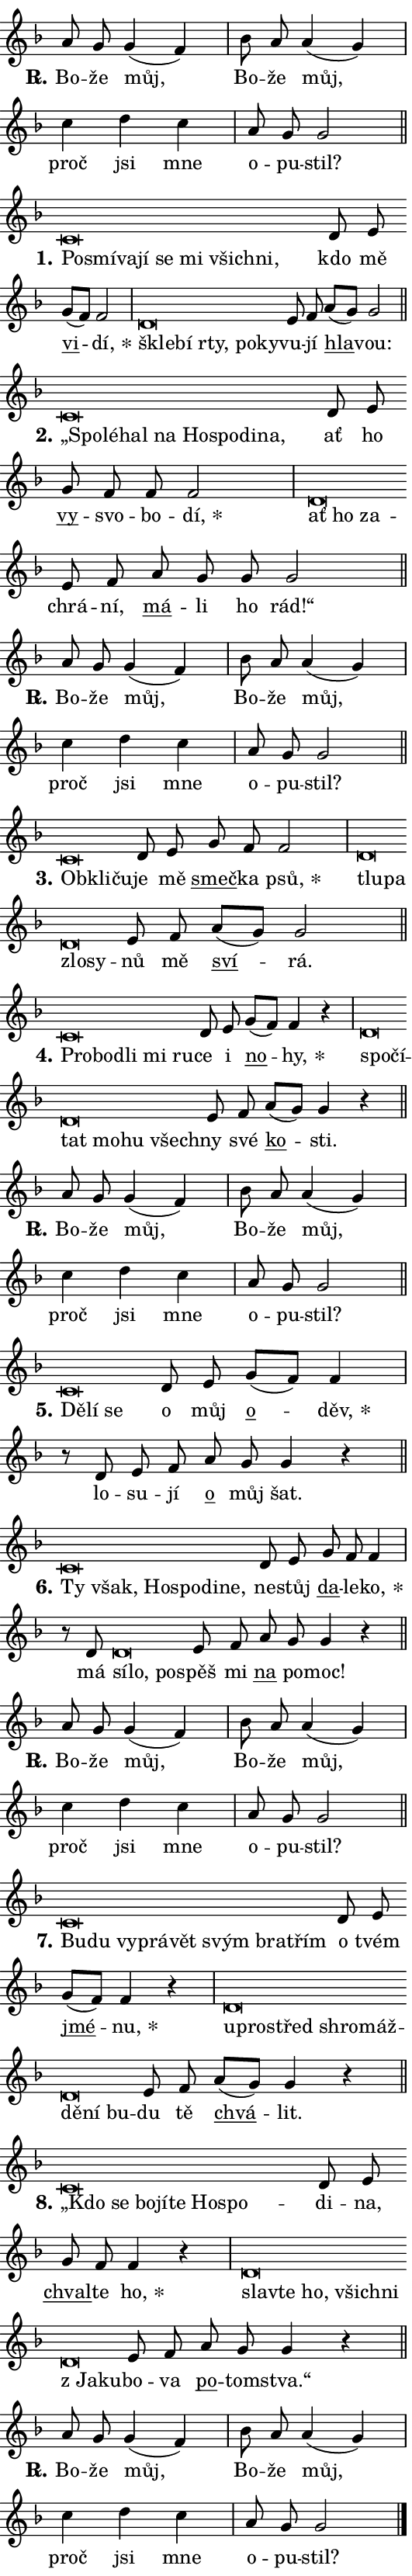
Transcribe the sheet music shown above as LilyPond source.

\version "2.24.0"
\header { tagline = "" }
\paper {
  indent = 0\cm
  top-margin = 0\cm
  right-margin = 0.13\cm % to fit lyric hyphens
  bottom-margin = 0\cm
  left-margin = 0\cm
  paper-width = 9\cm
  page-breaking = #ly:one-page-breaking
  system-system-spacing.basic-distance = #11
  score-system-spacing.basic-distance = #11
  ragged-last = ##f
}


%% Author: Thomas Morley
%% https://lists.gnu.org/archive/html/lilypond-user/2020-05/msg00002.html
#(define (line-position grob)
"Returns position of @var[grob} in current system:
   @code{'start}, if at first time-step
   @code{'end}, if at last time-step
   @code{'middle} otherwise
"
  (let* ((col (ly:item-get-column grob))
         (ln (ly:grob-object col 'left-neighbor))
         (rn (ly:grob-object col 'right-neighbor))
         (col-to-check-left (if (ly:grob? ln) ln col))
         (col-to-check-right (if (ly:grob? rn) rn col))
         (break-dir-left
           (and
             (ly:grob-property col-to-check-left 'non-musical #f)
             (ly:item-break-dir col-to-check-left)))
         (break-dir-right
           (and
             (ly:grob-property col-to-check-right 'non-musical #f)
             (ly:item-break-dir col-to-check-right))))
        (cond ((eqv? 1 break-dir-left) 'start)
              ((eqv? -1 break-dir-right) 'end)
              (else 'middle))))

#(define (tranparent-at-line-position vctor)
  (lambda (grob)
  "Relying on @code{line-position} select the relevant enry from @var{vctor}.
Used to determine transparency,"
    (case (line-position grob)
      ((end) (not (vector-ref vctor 0)))
      ((middle) (not (vector-ref vctor 1)))
      ((start) (not (vector-ref vctor 2))))))

noteHeadBreakVisibility =
#(define-music-function (break-visibility)(vector?)
"Makes @code{NoteHead}s transparent relying on @var{break-visibility}"
#{
  \override NoteHead.transparent =
    #(tranparent-at-line-position break-visibility)
#})

#(define delete-ledgers-for-transparent-note-heads
  (lambda (grob)
    "Reads whether a @code{NoteHead} is transparent.
If so this @code{NoteHead} is removed from @code{'note-heads} from
@var{grob}, which is supposed to be @code{LedgerLineSpanner}.
As a result ledgers are not printed for this @code{NoteHead}"
    (let* ((nhds-array (ly:grob-object grob 'note-heads))
           (nhds-list
             (if (ly:grob-array? nhds-array)
                 (ly:grob-array->list nhds-array)
                 '()))
           ;; Relies on the transparent-property being done before
           ;; Staff.LedgerLineSpanner.after-line-breaking is executed.
           ;; This is fragile ...
           (to-keep
             (remove
               (lambda (nhd)
                 (ly:grob-property nhd 'transparent #f))
               nhds-list)))
      ;; TODO find a better method to iterate over grob-arrays, similiar
      ;; to filter/remove etc for lists
      ;; For now rebuilt from scratch
      (set! (ly:grob-object grob 'note-heads)  '())
      (for-each
        (lambda (nhd)
          (ly:pointer-group-interface::add-grob grob 'note-heads nhd))
        to-keep))))

squashNotes = {
  \override NoteHead.X-extent = #'(-0.2 . 0.2)
  \override NoteHead.Y-extent = #'(-0.75 . 0)
  \override NoteHead.stencil =
    #(lambda (grob)
       (let ((pos (ly:grob-property grob 'staff-position)))
         (begin
           (if (< pos -7) (display "ERROR: Lower brevis then expected\n") (display ""))
           (if (<= pos -6) ly:text-interface::print ly:note-head::print))))
}
unSquashNotes = {
  \revert NoteHead.X-extent
  \revert NoteHead.Y-extent
  \revert NoteHead.stencil
}

hideNotes = \noteHeadBreakVisibility #begin-of-line-visible
unHideNotes = \noteHeadBreakVisibility #all-visible

% work-around for resetting accidentals
% https://lilypond.org/doc/v2.23/Documentation/notation/displaying-rhythms#unmetered-music
cadenzaMeasure = {
  \cadenzaOff
  \partial 1024 s1024
  \cadenzaOn
}

#(define-markup-command (accent layout props text) (markup?)
  "Underline accented syllable"
  (interpret-markup layout props
    #{\markup \override #'(offset . 4.3) \underline { #text }#}))

responsum = \markup \concat {
  "R" \hspace #-1.05 \path #0.1 #'((moveto 0 0.07) (lineto 0.9 0.8)) \hspace #0.05 "."
}

spaceSize = #0.6828661417322834 % exact space size for TeX Gyre Schola

\layout {
  \context {
    \Staff
    \remove "Time_signature_engraver"
    \override LedgerLineSpanner.after-line-breaking = #delete-ledgers-for-transparent-note-heads
  }
  \context {
    \Lyrics {
      \override LyricSpace.minimum-distance = \spaceSize
      \override LyricText.font-name = #"TeX Gyre Schola"
      \override LyricText.font-size = 1
      \override StanzaNumber.font-name = #"TeX Gyre Schola Bold"
      \override StanzaNumber.font-size = 1
    }
  }
  \context {
    \Score 
    \override NoteHead.text =
      #(lambda (grob) 
        (let ((pos (ly:grob-property grob 'staff-position)))
          #{\markup {
            \combine
              \halign #-0.55 \raise #(if (= pos -6) 0 0.5) \override #'(thickness . 2) \draw-line #'(3.2 . 0)
              \musicglyph "noteheads.sM1"
          }#}))
  }
}

% magnetic-lyrics.ily
%
%   written by
%     Jean Abou Samra <jean@abou-samra.fr>
%     Werner Lemberg <wl@gnu.org>
%
%   adapted by
%     Jiri Hon <jiri.hon@gmail.com>
%
% Version 2022-Apr-15

% https://www.mail-archive.com/lilypond-user@gnu.org/msg149350.html

#(define (Left_hyphen_pointer_engraver context)
   "Collect syllable-hyphen-syllable occurrences in lyrics and store
them in properties.  This engraver only looks to the left.  For
example, if the lyrics input is @code{foo -- bar}, it does the
following.

@itemize @bullet
@item
Set the @code{text} property of the @code{LyricHyphen} grob between
@q{foo} and @q{bar} to @code{foo}.

@item
Set the @code{left-hyphen} property of the @code{LyricText} grob with
text @q{foo} to the @code{LyricHyphen} grob between @q{foo} and
@q{bar}.
@end itemize

Use this auxiliary engraver in combination with the
@code{lyric-@/text::@/apply-@/magnetic-@/offset!} hook."
   (let ((hyphen #f)
         (text #f))
     (make-engraver
      (acknowledgers
       ((lyric-syllable-interface engraver grob source-engraver)
        (set! text grob)))
      (end-acknowledgers
       ((lyric-hyphen-interface engraver grob source-engraver)
        ;(when (not (grob::has-interface grob 'lyric-space-interface))
          (set! hyphen grob)));)
      ((stop-translation-timestep engraver)
       (when (and text hyphen)
         (ly:grob-set-object! text 'left-hyphen hyphen))
       (set! text #f)
       (set! hyphen #f)))))

#(define (lyric-text::apply-magnetic-offset! grob)
   "If the space between two syllables is less than the value in
property @code{LyricText@/.details@/.squash-threshold}, move the right
syllable to the left so that it gets concatenated with the left
syllable.

Use this function as a hook for
@code{LyricText@/.after-@/line-@/breaking} if the
@code{Left_@/hyphen_@/pointer_@/engraver} is active."
   (let ((hyphen (ly:grob-object grob 'left-hyphen #f)))
     (when hyphen
       (let ((left-text (ly:spanner-bound hyphen LEFT)))
         (when (grob::has-interface left-text 'lyric-syllable-interface)
           (let* ((common (ly:grob-common-refpoint grob left-text X))
                  (this-x-ext (ly:grob-extent grob common X))
                  (left-x-ext
                   (begin
                     ;; Trigger magnetism for left-text.
                     (ly:grob-property left-text 'after-line-breaking)
                     (ly:grob-extent left-text common X)))
                  ;; `delta` is the gap width between two syllables.
                  (delta (- (interval-start this-x-ext)
                            (interval-end left-x-ext)))
                  (details (ly:grob-property grob 'details))
                  (threshold (assoc-get 'squash-threshold details 0.2)))
             (when (< delta threshold)
               (let* (;; We have to manipulate the input text so that
                      ;; ligatures crossing syllable boundaries are not
                      ;; disabled.  For languages based on the Latin
                      ;; script this is essentially a beautification.
                      ;; However, for non-Western scripts it can be a
                      ;; necessity.
                      (lt (ly:grob-property left-text 'text))
                      (rt (ly:grob-property grob 'text))
                      (is-space (grob::has-interface hyphen 'lyric-space-interface))
                      (space (if is-space " " ""))
                      (extra-delta (if is-space spaceSize 0))
                      ;; Append new syllable.
                      (ltrt-space (if (and (string? lt) (string? rt))
                                (string-append lt space rt)
                                (make-concat-markup (list lt space rt))))
                      ;; Right-align `ltrt` to the right side.
                      (ltrt-space-markup (grob-interpret-markup
                               grob
                               (make-translate-markup
                                (cons (interval-length this-x-ext) 0)
                                (make-right-align-markup ltrt-space)))))
                 (begin
                   ;; Don't print `left-text`.
                   (ly:grob-set-property! left-text 'stencil #f)
                   ;; Set text and stencil (which holds all collected
                   ;; syllables so far) and shift it to the left.
                   (ly:grob-set-property! grob 'text ltrt-space)
                   (ly:grob-set-property! grob 'stencil ltrt-space-markup)
                   (ly:grob-translate-axis! grob (- (- delta extra-delta)) X))))))))))


#(define (lyric-hyphen::displace-bounds-first grob)
   ;; Make very sure this callback isn't triggered too early.
   (let ((left (ly:spanner-bound grob LEFT))
         (right (ly:spanner-bound grob RIGHT)))
     (ly:grob-property left 'after-line-breaking)
     (ly:grob-property right 'after-line-breaking)
     (ly:lyric-hyphen::print grob)))

squashThreshold = #0.4

\layout {
  \context {
    \Lyrics
    \consists #Left_hyphen_pointer_engraver
    \override LyricText.after-line-breaking =
      #lyric-text::apply-magnetic-offset!
    \override LyricHyphen.stencil = #lyric-hyphen::displace-bounds-first
    \override LyricText.details.squash-threshold = \squashThreshold
    \override LyricHyphen.minimum-distance = 0
    \override LyricHyphen.minimum-length = \squashThreshold
  }
}

squashText = \override LyricText.details.squash-threshold = 9999
unSquashText = \override LyricText.details.squash-threshold = \squashThreshold

leftText = \override LyricText.self-alignment-X = #LEFT
unLeftText = \revert LyricText.self-alignment-X

starOffset = #(lambda (grob) 
                (let ((x_offset (ly:self-alignment-interface::aligned-on-x-parent grob)))
                  (if (= x_offset 0) 0 (+ x_offset 1.2))))

star = #(define-music-function (syllable)(string?)
"Append star separator at the end of a syllable"
#{
  \once \override LyricText.X-offset = #starOffset
  \lyricmode { \markup {
    #syllable
    \override #'((font-name . "TeX Gyre Schola Bold")) \hspace #0.2 \lower #0.65 \larger "*"
  } }
#})

starAccent = #(define-music-function (syllable)(string?)
"Append star separator at the end of a syllable and make accent"
#{
  \once \override LyricText.X-offset = #starOffset
  \lyricmode { \markup {
    \accent #syllable
    \override #'((font-name . "TeX Gyre Schola Bold")) \hspace #0.2 \lower #0.65 \larger "*"
  } }
#})

breath = #(define-music-function (syllable)(string?)
"Append breathing indicator at the end of a syllable"
#{
  \lyricmode { \markup { #syllable "+" } }
#})

optionalBreath = #(define-music-function (syllable)(string?)
"Append optional breathing indicator at the end of a syllable"
#{
  \lyricmode { \markup { #syllable "(+)" } }
#})


\score {
    <<
        \new Voice = "melody" { \cadenzaOn \key f \major \relative { a'8 g g4( f) \cadenzaMeasure \bar "|" bes8 a a4( g) \cadenzaMeasure \bar "|" c d c \cadenzaMeasure \bar "|" a8 g g2 \cadenzaMeasure \bar "||" \break } }
        \new Lyrics \lyricsto "melody" { \lyricmode { \set stanza = \responsum
Bo -- že můj, Bo -- že můj, proč jsi mne o -- pu -- stil? } }
    >>
    \layout {}
}

\score {
    <<
        \new Voice = "melody" { \cadenzaOn \key f \major \relative { \squashNotes c'\breve*1/16 \hideNotes \breve*1/16 \bar "" \breve*1/16 \bar "" \breve*1/16 \bar "" \breve*1/16 \bar "" \breve*1/16 \bar "" \breve*1/16 \breve*1/16 \bar "" \unHideNotes \unSquashNotes d8 e \bar "" g[( f)] f2 \cadenzaMeasure \bar "|" \squashNotes d\breve*1/16 \hideNotes \breve*1/16 \bar "" \breve*1/16 \bar "" \breve*1/16 \breve*1/16 \bar "" \unHideNotes \unSquashNotes e8 f \bar "" a[( g)] g2 \cadenzaMeasure \bar "||" \break } }
        \new Lyrics \lyricsto "melody" { \lyricmode { \set stanza = "1."
\leftText Po -- \squashText smí -- va -- jí se mi všich -- ni, \unLeftText \unSquashText kdo mě \markup \accent vi -- \star dí, \leftText škle -- \squashText bí rty, po -- ky -- \unLeftText \unSquashText vu -- jí \markup \accent hla -- vou: } }
    >>
    \layout {}
}

\score {
    <<
        \new Voice = "melody" { \cadenzaOn \key f \major \relative { \squashNotes c'\breve*1/16 \hideNotes \breve*1/16 \bar "" \breve*1/16 \bar "" \breve*1/16 \bar "" \breve*1/16 \bar "" \breve*1/16 \bar "" \breve*1/16 \breve*1/16 \bar "" \unHideNotes \unSquashNotes d8 e \bar "" g f f f2 \cadenzaMeasure \bar "|" \squashNotes d\breve*1/16 \hideNotes \breve*1/16 \breve*1/16 \bar "" \unHideNotes \unSquashNotes e8 f \bar "" a g g g2 \cadenzaMeasure \bar "||" \break } }
        \new Lyrics \lyricsto "melody" { \lyricmode { \set stanza = "2."
\leftText „Spo -- \squashText lé -- hal na Ho -- spo -- di -- na, \unLeftText \unSquashText ať ho \markup \accent vy -- svo -- bo -- \star dí, \leftText ať \squashText ho za -- \unLeftText \unSquashText chrá -- ní, \markup \accent má -- li ho rád!“ } }
    >>
    \layout {}
}

\score {
    <<
        \new Voice = "melody" { \cadenzaOn \key f \major \relative { a'8 g g4( f) \cadenzaMeasure \bar "|" bes8 a a4( g) \cadenzaMeasure \bar "|" c d c \cadenzaMeasure \bar "|" a8 g g2 \cadenzaMeasure \bar "||" \break } }
        \new Lyrics \lyricsto "melody" { \lyricmode { \set stanza = \responsum
Bo -- že můj, Bo -- že můj, proč jsi mne o -- pu -- stil? } }
    >>
    \layout {}
}

\score {
    <<
        \new Voice = "melody" { \cadenzaOn \key f \major \relative { \squashNotes c'\breve*1/16 \hideNotes \breve*1/16 \breve*1/16 \bar "" \unHideNotes \unSquashNotes d8 e \bar "" g f f2 \cadenzaMeasure \bar "|" \squashNotes d\breve*1/16 \hideNotes \breve*1/16 \bar "" \breve*1/16 \breve*1/16 \bar "" \unHideNotes \unSquashNotes e8 f \bar "" a[( g)] g2 \cadenzaMeasure \bar "||" \break } }
        \new Lyrics \lyricsto "melody" { \lyricmode { \set stanza = "3."
\leftText Ob -- \squashText kli -- ču -- \unLeftText \unSquashText je mě \markup \accent smeč -- ka \star psů, \leftText tlu -- \squashText pa zlo -- sy -- \unLeftText \unSquashText nů mě \markup \accent sví -- rá. } }
    >>
    \layout {}
}

\score {
    <<
        \new Voice = "melody" { \cadenzaOn \key f \major \relative { \squashNotes c'\breve*1/16 \hideNotes \breve*1/16 \bar "" \breve*1/16 \bar "" \breve*1/16 \breve*1/16 \bar "" \unHideNotes \unSquashNotes d8 e \bar "" g[( f)] f4 r \cadenzaMeasure \bar "|" \squashNotes d\breve*1/16 \hideNotes \breve*1/16 \bar "" \breve*1/16 \bar "" \breve*1/16 \bar "" \breve*1/16 \breve*1/16 \bar "" \unHideNotes \unSquashNotes e8 f \bar "" a[( g)] g4 r \cadenzaMeasure \bar "||" \break } }
        \new Lyrics \lyricsto "melody" { \lyricmode { \set stanza = "4."
\leftText Pro -- \squashText bo -- dli mi ru -- \unLeftText \unSquashText ce i \markup \accent no -- \star hy, \leftText spo -- \squashText čí -- tat mo -- hu všech -- \unLeftText \unSquashText ny své \markup \accent ko -- sti. } }
    >>
    \layout {}
}

\score {
    <<
        \new Voice = "melody" { \cadenzaOn \key f \major \relative { a'8 g g4( f) \cadenzaMeasure \bar "|" bes8 a a4( g) \cadenzaMeasure \bar "|" c d c \cadenzaMeasure \bar "|" a8 g g2 \cadenzaMeasure \bar "||" \break } }
        \new Lyrics \lyricsto "melody" { \lyricmode { \set stanza = \responsum
Bo -- že můj, Bo -- že můj, proč jsi mne o -- pu -- stil? } }
    >>
    \layout {}
}

\score {
    <<
        \new Voice = "melody" { \cadenzaOn \key f \major \relative { \squashNotes c'\breve*1/16 \hideNotes \breve*1/16 \breve*1/16 \bar "" \unHideNotes \unSquashNotes d8 e \bar "" g[( f)] f4 \cadenzaMeasure \bar "|" r8 d e f \bar "" a g g4 r \cadenzaMeasure \bar "||" \break } }
        \new Lyrics \lyricsto "melody" { \lyricmode { \set stanza = "5."
\leftText Dě -- \squashText lí se \unLeftText \unSquashText o můj \markup \accent o -- \star děv, lo -- su -- jí \markup \accent o můj šat. } }
    >>
    \layout {}
}

\score {
    <<
        \new Voice = "melody" { \cadenzaOn \key f \major \relative { \squashNotes c'\breve*1/16 \hideNotes \breve*1/16 \bar "" \breve*1/16 \bar "" \breve*1/16 \bar "" \breve*1/16 \breve*1/16 \bar "" \unHideNotes \unSquashNotes d8 e \bar "" g f f4 \cadenzaMeasure \bar "|" r8 d \squashNotes d\breve*1/16 \hideNotes \breve*1/16 \breve*1/16 \bar "" \unHideNotes \unSquashNotes e8 f \bar "" a g g4 r \cadenzaMeasure \bar "||" \break } }
        \new Lyrics \lyricsto "melody" { \lyricmode { \set stanza = "6."
\leftText Ty \squashText však, Ho -- spo -- di -- ne, \unLeftText \unSquashText ne -- stůj \markup \accent da -- le -- \star ko, má \leftText sí -- \squashText lo, po -- \unLeftText \unSquashText spěš mi \markup \accent na po -- moc! } }
    >>
    \layout {}
}

\score {
    <<
        \new Voice = "melody" { \cadenzaOn \key f \major \relative { a'8 g g4( f) \cadenzaMeasure \bar "|" bes8 a a4( g) \cadenzaMeasure \bar "|" c d c \cadenzaMeasure \bar "|" a8 g g2 \cadenzaMeasure \bar "||" \break } }
        \new Lyrics \lyricsto "melody" { \lyricmode { \set stanza = \responsum
Bo -- že můj, Bo -- že můj, proč jsi mne o -- pu -- stil? } }
    >>
    \layout {}
}

\score {
    <<
        \new Voice = "melody" { \cadenzaOn \key f \major \relative { \squashNotes c'\breve*1/16 \hideNotes \breve*1/16 \bar "" \breve*1/16 \bar "" \breve*1/16 \bar "" \breve*1/16 \bar "" \breve*1/16 \bar "" \breve*1/16 \breve*1/16 \bar "" \unHideNotes \unSquashNotes d8 e \bar "" g[( f)] f4 r \cadenzaMeasure \bar "|" \squashNotes d\breve*1/16 \hideNotes \breve*1/16 \bar "" \breve*1/16 \bar "" \breve*1/16 \bar "" \breve*1/16 \bar "" \breve*1/16 \bar "" \breve*1/16 \breve*1/16 \bar "" \unHideNotes \unSquashNotes e8 f \bar "" a[( g)] g4 r \cadenzaMeasure \bar "||" \break } }
        \new Lyrics \lyricsto "melody" { \lyricmode { \set stanza = "7."
\leftText Bu -- \squashText du vy -- prá -- vět svým bra -- třím \unLeftText \unSquashText o tvém \markup \accent jmé -- \star nu, \leftText u -- \squashText pro -- střed shro -- máž -- dě -- ní bu -- \unLeftText \unSquashText du tě \markup \accent chvá -- lit. } }
    >>
    \layout {}
}

\score {
    <<
        \new Voice = "melody" { \cadenzaOn \key f \major \relative { \squashNotes c'\breve*1/16 \hideNotes \breve*1/16 \bar "" \breve*1/16 \bar "" \breve*1/16 \bar "" \breve*1/16 \bar "" \breve*1/16 \breve*1/16 \bar "" \unHideNotes \unSquashNotes d8 e \bar "" g f f4 r \cadenzaMeasure \bar "|" \squashNotes d\breve*1/16 \hideNotes \breve*1/16 \bar "" \breve*1/16 \bar "" \breve*1/16 \bar "" \breve*1/16 \bar "" \breve*1/16 \breve*1/16 \bar "" \unHideNotes \unSquashNotes e8 f \bar "" a g g4 r \cadenzaMeasure \bar "||" \break } }
        \new Lyrics \lyricsto "melody" { \lyricmode { \set stanza = "8."
\leftText „Kdo \squashText se bo -- jí -- te Ho -- spo -- \unLeftText \unSquashText di -- na, \markup \accent chval -- te \star ho, \leftText sla -- \squashText vte ho, všich -- ni "z Ja" -- ku -- \unLeftText \unSquashText bo -- va \markup \accent po -- tom -- stva.“ } }
    >>
    \layout {}
}

\score {
    <<
        \new Voice = "melody" { \cadenzaOn \key f \major \relative { a'8 g g4( f) \cadenzaMeasure \bar "|" bes8 a a4( g) \cadenzaMeasure \bar "|" c d c \cadenzaMeasure \bar "|" a8 g g2 \cadenzaMeasure \bar "||" \break } \bar "|." }
        \new Lyrics \lyricsto "melody" { \lyricmode { \set stanza = \responsum
Bo -- že můj, Bo -- že můj, proč jsi mne o -- pu -- stil? } }
    >>
    \layout {}
}
